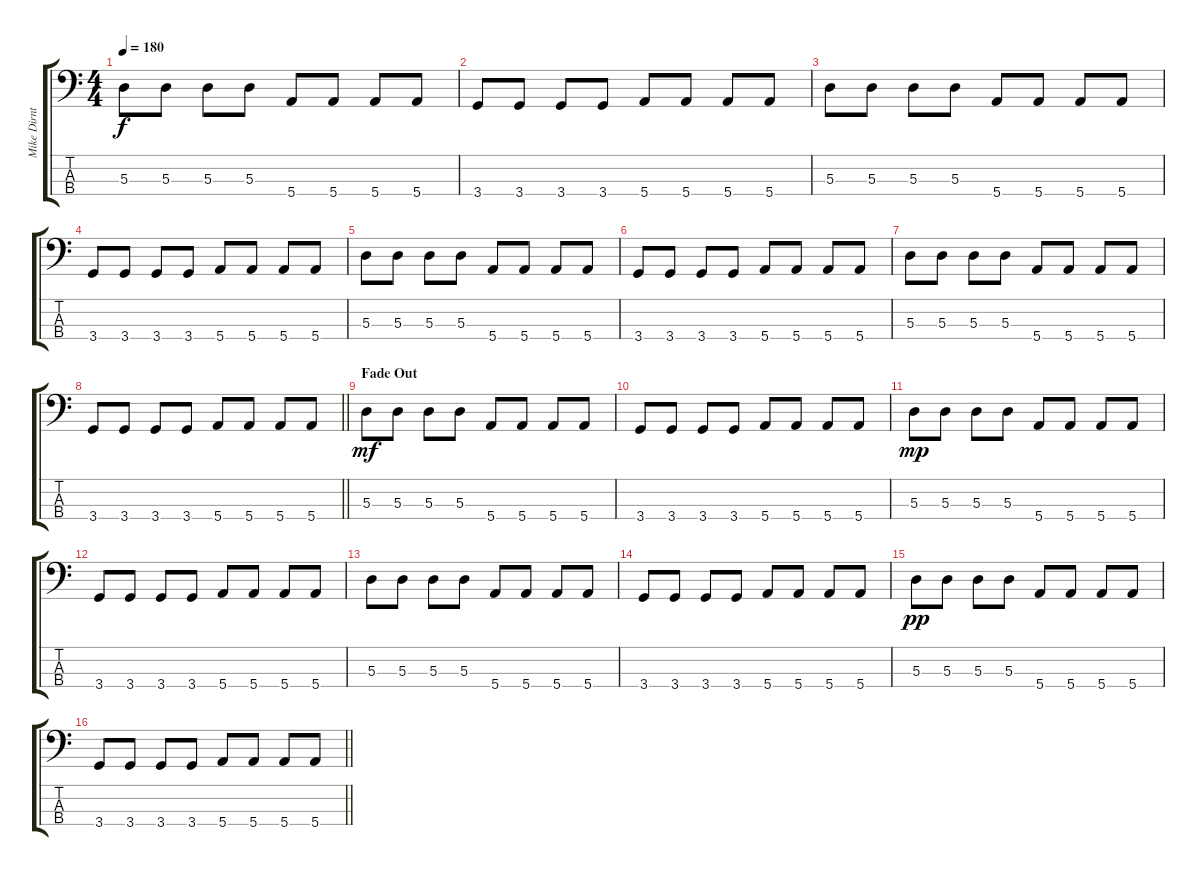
\track ("Mike Dirnt - Bass" "Mike Dirnt") {instrument electricbasspick}
\staff {score tabs}
\tuning (G2 D2 A1 E1) {hide}
\ts (4 4)
\tempo 180
\clef f4
\ks c
5.3.8{dy f} 5.3.8 5.3.8 5.3.8 5.4.8 5.4.8 5.4.8 5.4.8 |
3.4.8 3.4.8 3.4.8 3.4.8 5.4.8 5.4.8 5.4.8 5.4.8 |
5.3.8 5.3.8 5.3.8 5.3.8 5.4.8 5.4.8 5.4.8 5.4.8 |
3.4.8 3.4.8 3.4.8 3.4.8 5.4.8 5.4.8 5.4.8 5.4.8 |
5.3.8 5.3.8 5.3.8 5.3.8 5.4.8 5.4.8 5.4.8 5.4.8 |
3.4.8 3.4.8 3.4.8 3.4.8 5.4.8 5.4.8 5.4.8 5.4.8 |
5.3.8 5.3.8 5.3.8 5.3.8 5.4.8 5.4.8 5.4.8 5.4.8 |
\barLineRight lightlight
3.4.8 3.4.8 3.4.8 3.4.8 5.4.8 5.4.8 5.4.8 5.4.8 |
\section ("" "Fade Out")
5.3.8{dy mf} 5.3.8 5.3.8 5.3.8 5.4.8 5.4.8 5.4.8 5.4.8 |
3.4.8 3.4.8 3.4.8 3.4.8 5.4.8 5.4.8 5.4.8 5.4.8 |
5.3.8{dy mp} 5.3.8 5.3.8 5.3.8 5.4.8 5.4.8 5.4.8 5.4.8 |
3.4.8 3.4.8 3.4.8 3.4.8 5.4.8 5.4.8 5.4.8 5.4.8 |
5.3.8 5.3.8 5.3.8 5.3.8 5.4.8 5.4.8 5.4.8 5.4.8 |
3.4.8 3.4.8 3.4.8 3.4.8 5.4.8 5.4.8 5.4.8 5.4.8 |
5.3.8{dy pp} 5.3.8 5.3.8 5.3.8 5.4.8 5.4.8 5.4.8 5.4.8 |
\barLineRight lightlight
3.4.8 3.4.8 3.4.8 3.4.8 5.4.8 5.4.8 5.4.8 5.4.8
